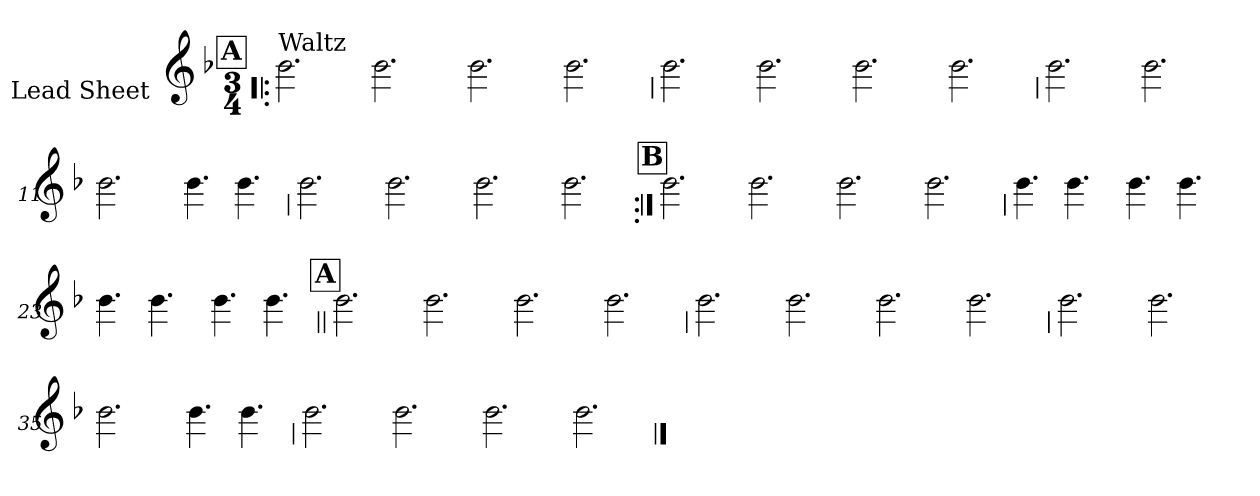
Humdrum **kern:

**kern
*part1
*staff1
*I"Lead Sheet
*stria0
*clefG2
*k[b-]
*d:
*M3/4
!!LO:REH:place=s1:a:t=A
=1!|:
!LO:TX:a:t=Waltz
2.b-
=2-
2.b-
=3-
2.b-
=4-
2.b-
!!LO:LB:g=z
=5
2.b-
=6-
2.b-
=7-
2.b-
=8-
2.b-
!!LO:LB:g=z
=9
2.b-
=10-
2.b-
=11-
2.b-
=12-
4.b-
4.b-
!!LO:LB:g=z
=13
2.b-
=14-
2.b-
=15-
2.b-
=16-
2.b-
!!LO:LB:g=z
!!LO:REH:place=s1:a:t=B
=17:|!
2.b-
=18-
2.b-
=19-
2.b-
=20-
2.b-
!!LO:LB:g=z
=21
4.b-
4.b-
=22-
4.b-
4.b-
=23-
4.b-
4.b-
=24-
4.b-
4.b-
!!LO:LB:g=z
!!LO:REH:place=s1:a:t=A
=25||
2.b-
=26-
2.b-
=27-
2.b-
=28-
2.b-
!!LO:LB:g=z
=29
2.b-
=30-
2.b-
=31-
2.b-
=32-
2.b-
!!LO:LB:g=z
=33
2.b-
=34-
2.b-
=35-
2.b-
=36-
4.b-
4.b-
!!LO:LB:g=z
=37
2.b-
=38-
2.b-
=39-
2.b-
=40-
2.b-
==
*-
